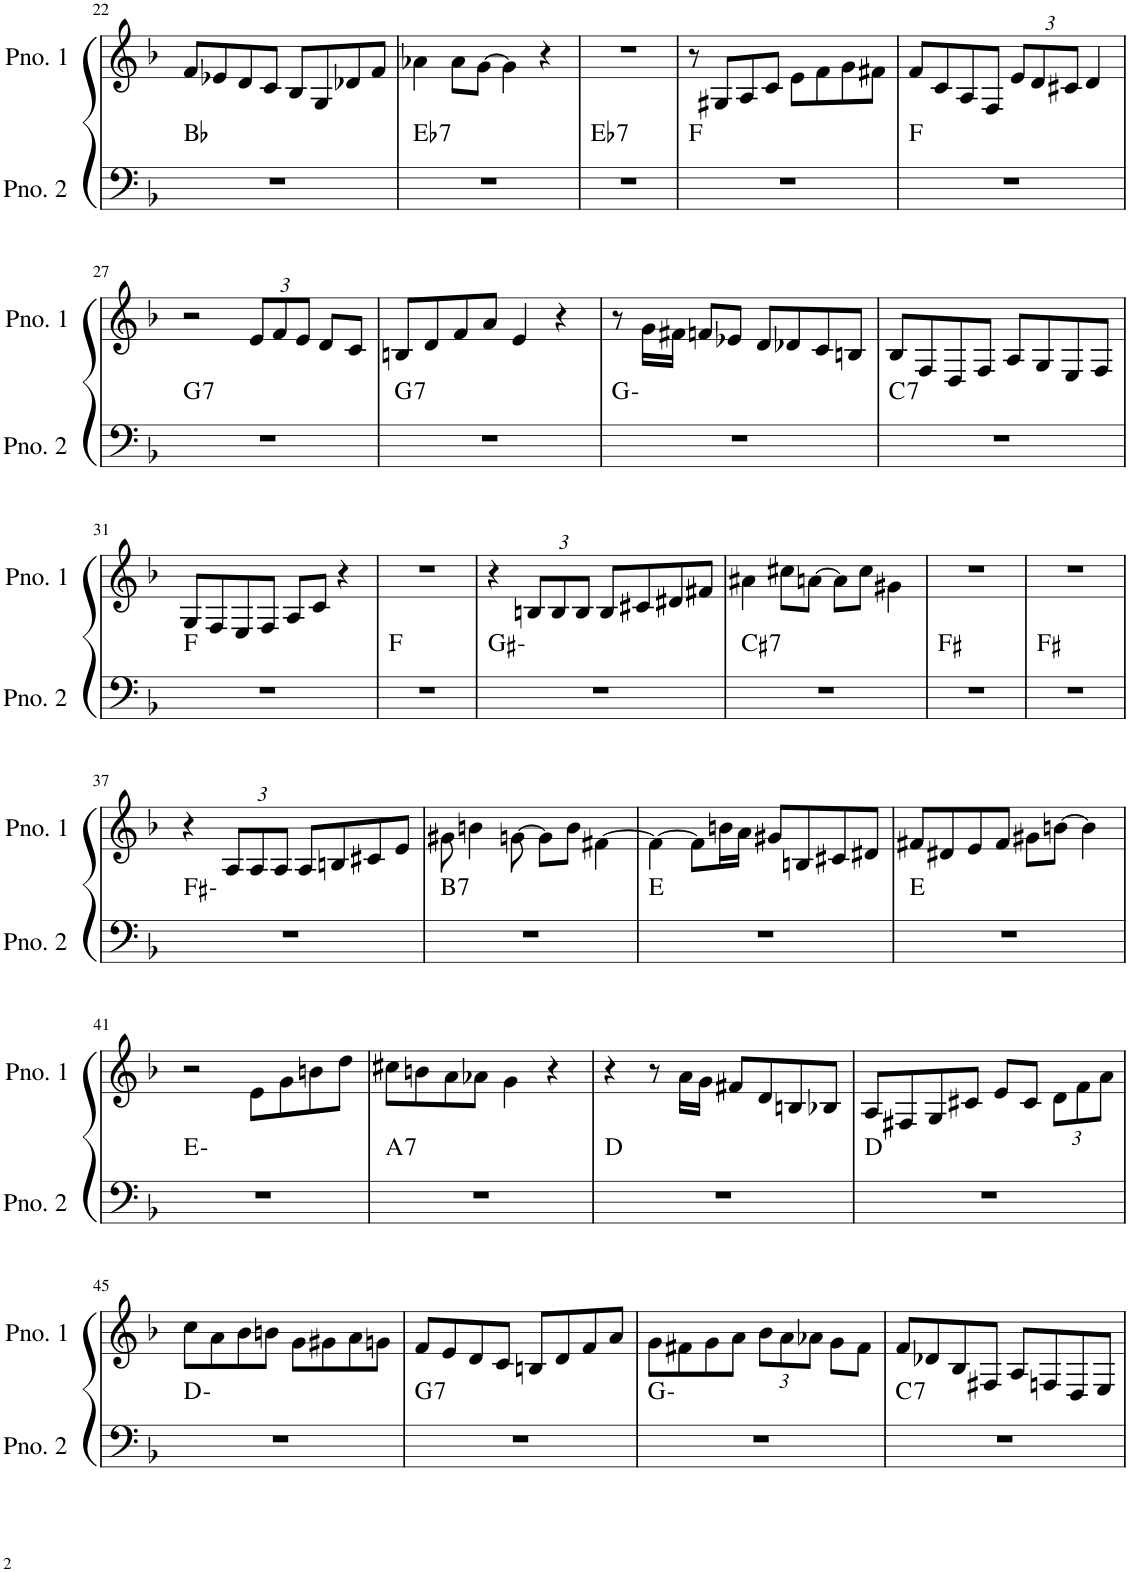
**kern	**harte	**kern
*part2	*part2	*part1
*staff2	*	*staff1
*I"ピアノ 2	*	*I"ピアノ 1
!!LO:PB:g=z
*clefF4	*	*clefG2
*k[b-]	*	*k[b-]
*M4/4	*	*M4/4
=22	=22	=22
1r	Bb:maj	8f/L
.	.	8e-X/
.	.	8d/
.	.	8c/J
.	.	8B-/L
.	.	8G/
.	.	8d-X/
.	.	8f/J
=23	=23	=23
!	!LO:H:kt=7	!
1r	Eb:7	4a-X\
.	.	8a-\L
.	.	[8g\J
.	.	4g\]
.	.	4r
=24	=24	=24
!	!LO:H:kt=7	!
1r	Eb:7	1r
=25	=25	=25
1r	F:maj	8r
.	.	8G#X/L
.	.	8A/
.	.	8c/J
.	.	8e\L
.	.	8f\
.	.	8g\
.	.	8f#X\J
=26	=26	=26
1r	F:maj	8f/L
.	.	8c/
.	.	8A/
.	.	8F/J
*	*	*Xbrackettup
.	.	12e/L
.	.	12d/
.	.	12c#X/J
.	.	4d/
!!LO:LB:g=z
=27	=27	=27
!	!LO:H:kt=7	!
1r	G:7	2r
.	.	12e/L
.	.	12f/
.	.	12e/J
.	.	8d/L
.	.	8c/J
=28	=28	=28
!	!LO:H:kt=7	!
1r	G:7	8Bn/L
.	.	8d/
.	.	8f/
.	.	8a/J
.	.	4e/
.	.	4r
=29	=29	=29
1r	G:min	8r
.	.	16g\LL
.	.	16f#X\JJ
.	.	8fn/L
.	.	8e-X/J
.	.	8d/L
.	.	8d-X/
.	.	8c/
.	.	8Bn/J
=30	=30	=30
!	!LO:H:kt=7	!
1r	C:7	8B-/L
.	.	8F/
.	.	8D/
.	.	8F/J
.	.	8A/L
.	.	8G/
.	.	8E/
.	.	8F/J
!!LO:LB:g=z
=31	=31	=31
1r	F:maj	8G/L
.	.	8F/
.	.	8E/
.	.	8F/J
.	.	8A/L
.	.	8c/J
.	.	4r
=32	=32	=32
1r	F:maj	1r
=33	=33	=33
1r	G#:min	4r
.	.	12Bn/L
.	.	12B/
.	.	12B/J
.	.	8B/L
.	.	8c#X/
.	.	8d#X/
.	.	8f#X/J
=34	=34	=34
!	!LO:H:kt=7	!
1r	C#:7	4a#X\
.	.	8cc#X\L
.	.	[8an\J
.	.	8a\L]
.	.	8cc#\J
.	.	4g#X\
=35	=35	=35
1r	F#:maj	1r
=36	=36	=36
1r	F#:maj	1r
!!LO:LB:g=z
=37	=37	=37
1r	F#:min	4r
.	.	12A/L
.	.	12A/
.	.	12A/J
.	.	8A/L
.	.	8Bn/
.	.	8c#X/
.	.	8e/J
=38	=38	=38
!	!LO:H:kt=7	!
1r	B:7	8g#X\
.	.	4bn\
.	.	[8gn\
.	.	8g\L]
.	.	8b\J
.	.	[4f#X\
=39	=39	=39
1r	E:maj	4f#\_
.	.	8f#\L]
.	.	16bn\L
.	.	16a\JJ
.	.	8g#X/L
.	.	8Bn/
.	.	8c#X/
.	.	8d#X/J
=40	=40	=40
1r	E:maj	8f#X/L
.	.	8d#X/
.	.	8e/
.	.	8f#/J
.	.	8g#X\L
.	.	[8bn\J
.	.	4b\]
!!LO:LB:g=z
=41	=41	=41
1r	E:min	2r
.	.	8e\L
.	.	8g\
.	.	8bn\
.	.	8dd\J
=42	=42	=42
!	!LO:H:kt=7	!
1r	A:7	8cc#X\L
.	.	8bn\
.	.	8a\
.	.	8a-X\J
.	.	4g\
.	.	4r
=43	=43	=43
1r	D:maj	4r
.	.	8r
.	.	16a\LL
.	.	16g\JJ
.	.	8f#X/L
.	.	8d/
.	.	8Bn/
.	.	8B-X/J
=44	=44	=44
1r	D:maj	8A/L
.	.	8F#X/
.	.	8G/
.	.	8c#X/J
.	.	8e/L
.	.	8c#/J
.	.	12d\L
.	.	12f\
.	.	12a\J
!!LO:LB:g=z
=45	=45	=45
1r	D:min	8cc\L
.	.	8a\
.	.	8b-\
.	.	8bn\J
.	.	8g\L
.	.	8g#X\
.	.	8a\
.	.	8gn\J
=46	=46	=46
!	!LO:H:kt=7	!
1r	G:7	8f/L
.	.	8e/
.	.	8d/
.	.	8c/J
.	.	8Bn/L
.	.	8d/
.	.	8f/
.	.	8a/J
=47	=47	=47
1r	G:min	8g\L
.	.	8f#X\
.	.	8g\
.	.	8a\J
.	.	12b-\L
.	.	12a\
.	.	12a-X\J
.	.	8g\L
.	.	8f#\J
=48	=48	=48
!	!LO:H:kt=7	!
1r	C:7	8f/L
.	.	8d-X/
.	.	8B-/
.	.	8F#X/J
.	.	8A/L
.	.	8Fn/
.	.	8D/
.	.	8E/J
=	=	=
*-	*-	*-
